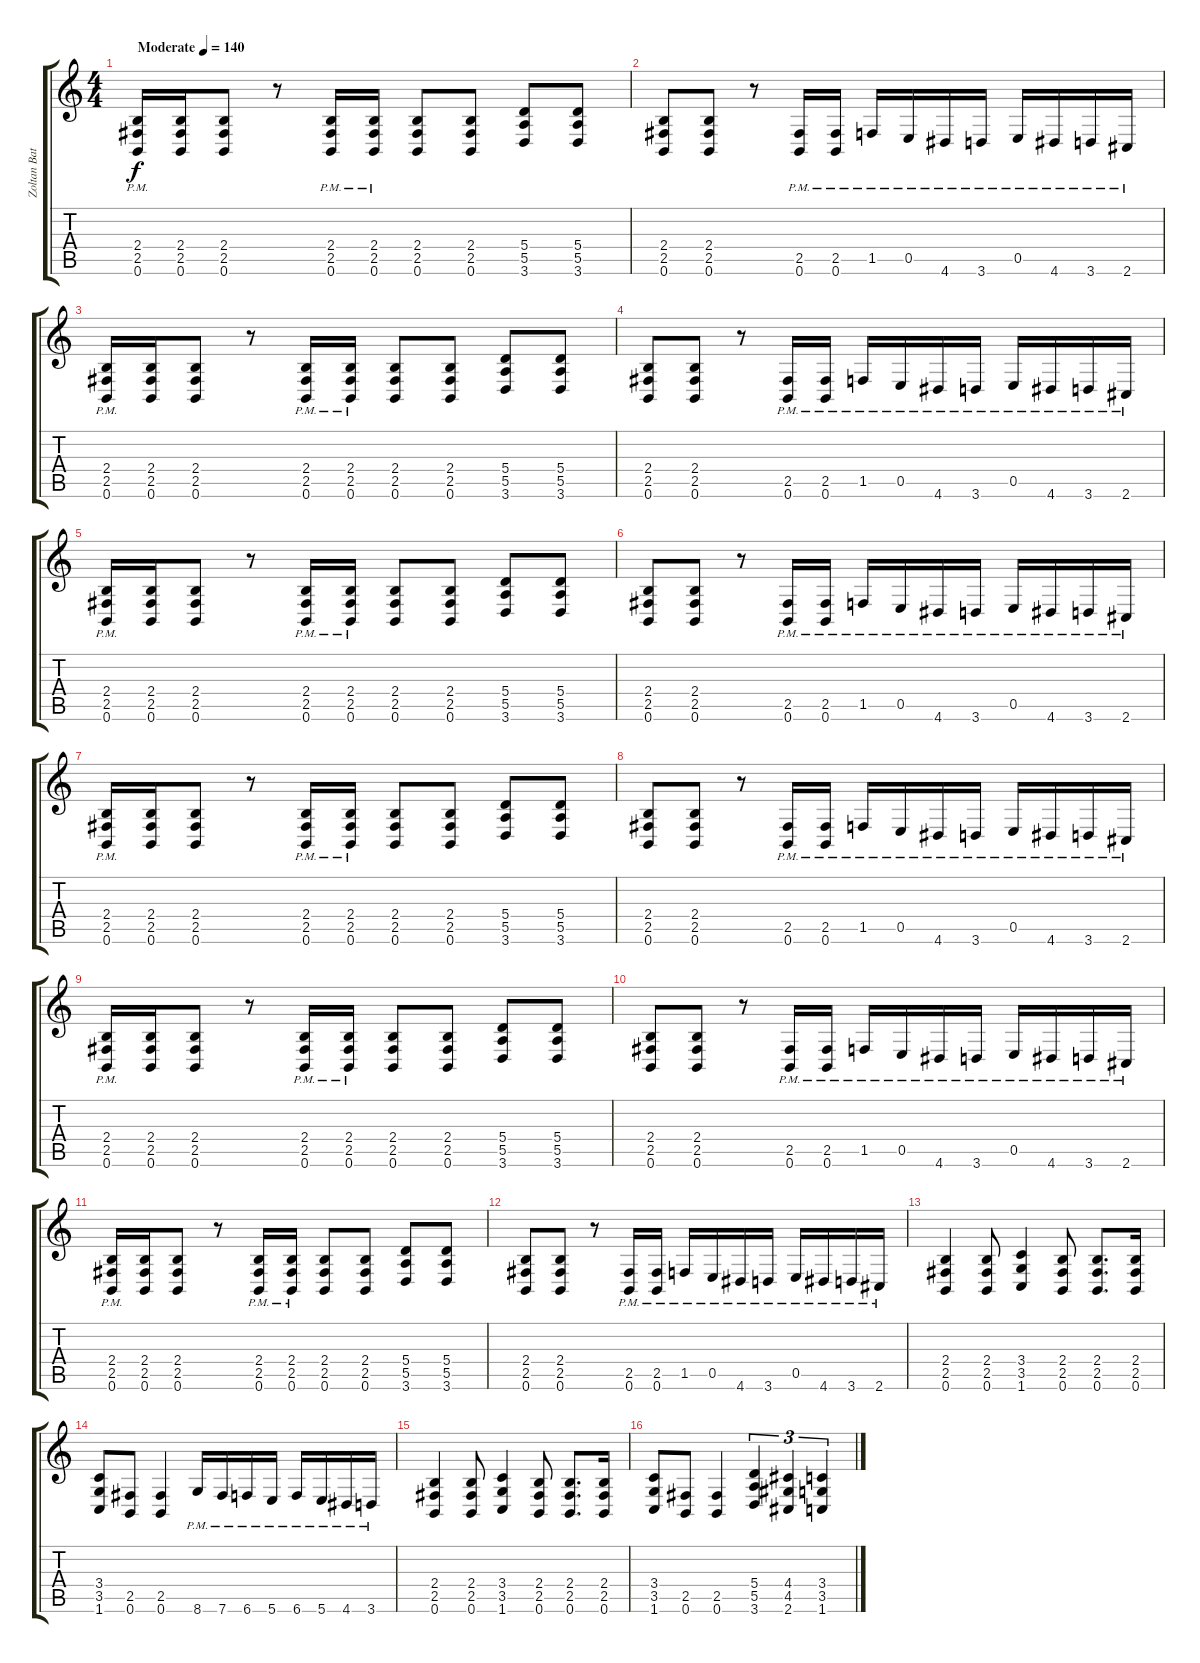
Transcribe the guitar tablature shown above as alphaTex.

\track ("Zoltan Bathory" "Zoltan Bat") {instrument distortionguitar}
\staff {score tabs}
\tuning (B3 Gb3 D3 A2 E2 B1) {hide}
\ts (4 4)
\tempo (140 "Moderate")
\clef g2
\ks c
(2.4{pm} 2.5{pm} 0.6{pm}).16{dy f instrument distortionguitar} (2.4 2.5 0.6).16 (2.4 2.5 0.6).8 r.8 (2.4{pm} 2.5{pm} 0.6{pm}).16 (2.4{pm} 2.5{pm} 0.6{pm}).16 (2.4 2.5 0.6).8 (2.4 2.5 0.6).8 (5.4 5.5 3.6).8 (5.4 5.5 3.6).8 |
(2.4 2.5 0.6).8 (2.4 2.5 0.6).8 r.8 (2.5{pm} 0.6{pm}).16 (2.5{pm} 0.6{pm}).16 1.5{pm}.16 0.5{pm}.16 4.6{pm}.16 3.6{pm}.16 0.5{pm}.16 4.6{pm}.16 3.6{pm}.16 2.6{pm}.16 |
(2.4{pm} 2.5{pm} 0.6{pm}).16 (2.4 2.5 0.6).16 (2.4 2.5 0.6).8 r.8 (2.4{pm} 2.5{pm} 0.6{pm}).16 (2.4{pm} 2.5{pm} 0.6{pm}).16 (2.4 2.5 0.6).8 (2.4 2.5 0.6).8 (5.4 5.5 3.6).8 (5.4 5.5 3.6).8 |
(2.4 2.5 0.6).8 (2.4 2.5 0.6).8 r.8 (2.5{pm} 0.6{pm}).16 (2.5{pm} 0.6{pm}).16 1.5{pm}.16 0.5{pm}.16 4.6{pm}.16 3.6{pm}.16 0.5{pm}.16 4.6{pm}.16 3.6{pm}.16 2.6{pm}.16 |
(2.4{pm} 2.5{pm} 0.6{pm}).16 (2.4 2.5 0.6).16 (2.4 2.5 0.6).8 r.8 (2.4{pm} 2.5{pm} 0.6{pm}).16 (2.4{pm} 2.5{pm} 0.6{pm}).16 (2.4 2.5 0.6).8 (2.4 2.5 0.6).8 (5.4 5.5 3.6).8 (5.4 5.5 3.6).8 |
(2.4 2.5 0.6).8 (2.4 2.5 0.6).8 r.8 (2.5{pm} 0.6{pm}).16 (2.5{pm} 0.6{pm}).16 1.5{pm}.16 0.5{pm}.16 4.6{pm}.16 3.6{pm}.16 0.5{pm}.16 4.6{pm}.16 3.6{pm}.16 2.6{pm}.16 |
(2.4{pm} 2.5{pm} 0.6{pm}).16 (2.4 2.5 0.6).16 (2.4 2.5 0.6).8 r.8 (2.4{pm} 2.5{pm} 0.6{pm}).16 (2.4{pm} 2.5{pm} 0.6{pm}).16 (2.4 2.5 0.6).8 (2.4 2.5 0.6).8 (5.4 5.5 3.6).8 (5.4 5.5 3.6).8 |
(2.4 2.5 0.6).8 (2.4 2.5 0.6).8 r.8 (2.5{pm} 0.6{pm}).16 (2.5{pm} 0.6{pm}).16 1.5{pm}.16 0.5{pm}.16 4.6{pm}.16 3.6{pm}.16 0.5{pm}.16 4.6{pm}.16 3.6{pm}.16 2.6{pm}.16 |
(2.4{pm} 2.5{pm} 0.6{pm}).16 (2.4 2.5 0.6).16 (2.4 2.5 0.6).8 r.8 (2.4{pm} 2.5{pm} 0.6{pm}).16 (2.4{pm} 2.5{pm} 0.6{pm}).16 (2.4 2.5 0.6).8 (2.4 2.5 0.6).8 (5.4 5.5 3.6).8 (5.4 5.5 3.6).8 |
(2.4 2.5 0.6).8 (2.4 2.5 0.6).8 r.8 (2.5{pm} 0.6{pm}).16 (2.5{pm} 0.6{pm}).16 1.5{pm}.16 0.5{pm}.16 4.6{pm}.16 3.6{pm}.16 0.5{pm}.16 4.6{pm}.16 3.6{pm}.16 2.6{pm}.16 |
(2.4{pm} 2.5{pm} 0.6{pm}).16 (2.4 2.5 0.6).16 (2.4 2.5 0.6).8 r.8 (2.4{pm} 2.5{pm} 0.6{pm}).16 (2.4{pm} 2.5{pm} 0.6{pm}).16 (2.4 2.5 0.6).8 (2.4 2.5 0.6).8 (5.4 5.5 3.6).8 (5.4 5.5 3.6).8 |
(2.4 2.5 0.6).8 (2.4 2.5 0.6).8 r.8 (2.5{pm} 0.6{pm}).16 (2.5{pm} 0.6{pm}).16 1.5{pm}.16 0.5{pm}.16 4.6{pm}.16 3.6{pm}.16 0.5{pm}.16 4.6{pm}.16 3.6{pm}.16 2.6{pm}.16 |
(2.4 2.5 0.6).4 (2.4 2.5 0.6).8 (3.4 3.5 1.6).4 (2.4 2.5 0.6).8 (2.4 2.5 0.6).8{d} (2.4 2.5 0.6).16 |
(3.4 3.5 1.6).8 (2.5 0.6).8 (2.5 0.6).4 8.6{pm}.16 7.6{pm}.16 6.6{pm}.16 5.6{pm}.16 6.6{pm}.16 5.6{pm}.16 4.6{pm}.16 3.6{pm}.16 |
(2.4 2.5 0.6).4 (2.4 2.5 0.6).8 (3.4 3.5 1.6).4 (2.4 2.5 0.6).8 (2.4 2.5 0.6).8{d} (2.4 2.5 0.6).16 |
(3.4 3.5 1.6).8 (2.5 0.6).8 (2.5 0.6).4 (5.4 5.5 3.6).4{tu (3 2)} (4.4 4.5 2.6).4{tu (3 2)} (3.4 3.5 1.6).4{tu (3 2)}
